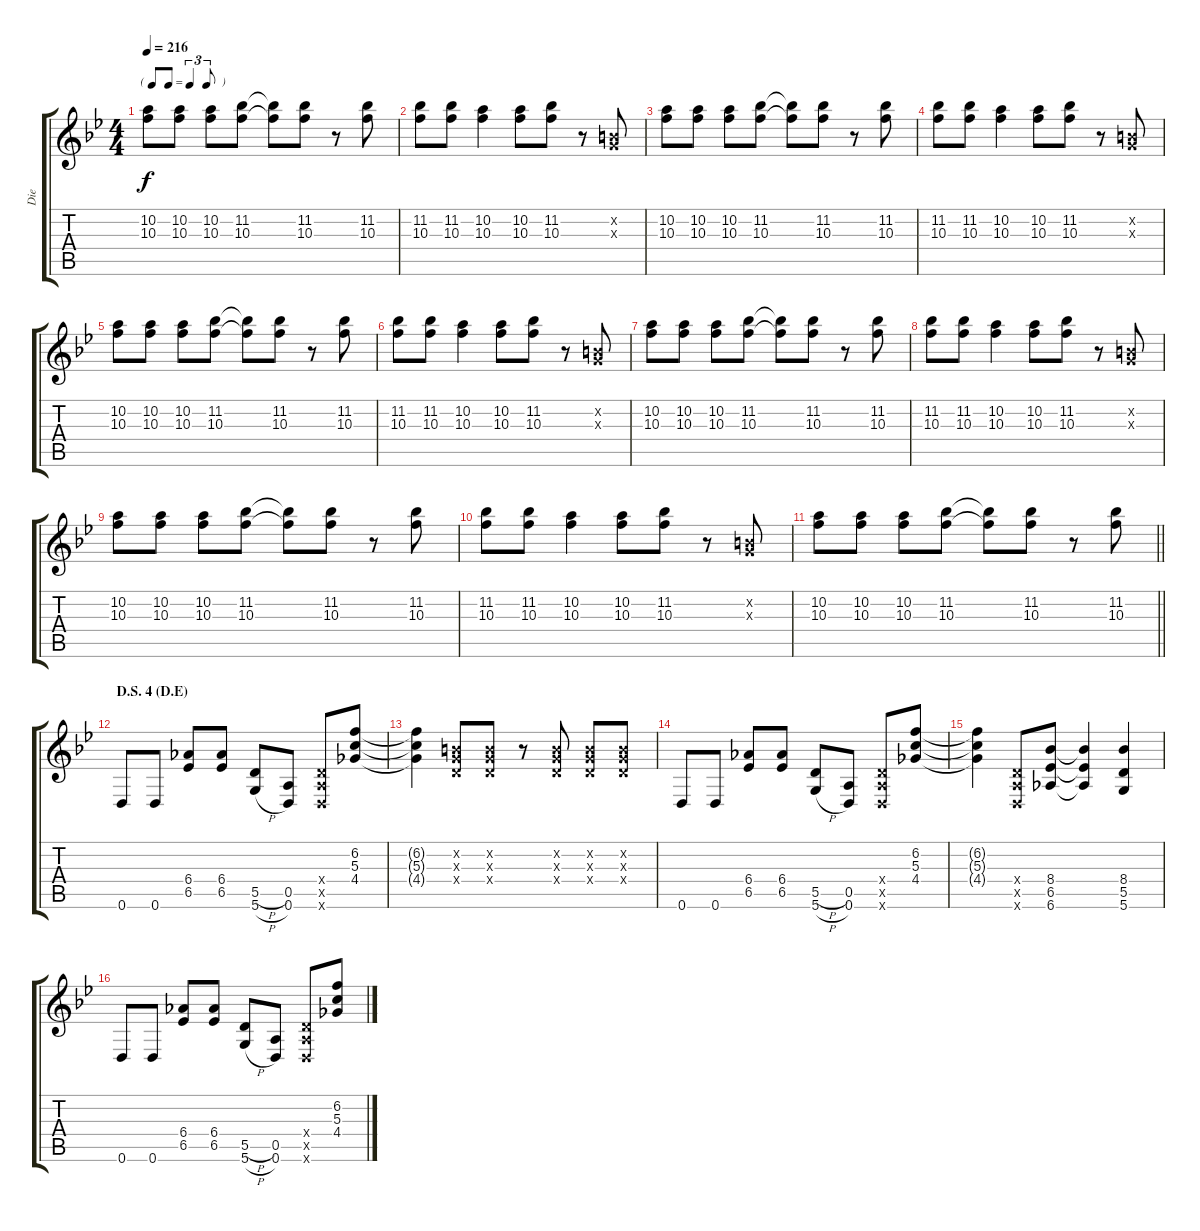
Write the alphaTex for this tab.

\track ("Die" "Die") {instrument distortionguitar}
\staff {score tabs}
\tuning (E4 B3 G3 D3 A2 D2) {hide}
\ts (4 4)
\tf triplet8th
\tempo 216
\clef g2
\ks bb
(10.2 10.3).8{dy f} (10.2 10.3).8 (10.2 10.3).8 (11.2 10.3).8 (11.2{t} 10.3{t}).8 (11.2 10.3).8 r.8 (11.2 10.3).8 |
(11.2 10.3).8 (11.2 10.3).8 (10.2 10.3).4 (10.2 10.3).8 (11.2 10.3).8 r.8 (0.2{x} 0.3{x}).8 |
(10.2 10.3).8 (10.2 10.3).8 (10.2 10.3).8 (11.2 10.3).8 (11.2{t} 10.3{t}).8 (11.2 10.3).8 r.8 (11.2 10.3).8 |
(11.2 10.3).8 (11.2 10.3).8 (10.2 10.3).4 (10.2 10.3).8 (11.2 10.3).8 r.8 (0.2{x} 0.3{x}).8 |
(10.2 10.3).8 (10.2 10.3).8 (10.2 10.3).8 (11.2 10.3).8 (11.2{t} 10.3{t}).8 (11.2 10.3).8 r.8 (11.2 10.3).8 |
(11.2 10.3).8 (11.2 10.3).8 (10.2 10.3).4 (10.2 10.3).8 (11.2 10.3).8 r.8 (0.2{x} 0.3{x}).8 |
(10.2 10.3).8 (10.2 10.3).8 (10.2 10.3).8 (11.2 10.3).8 (11.2{t} 10.3{t}).8 (11.2 10.3).8 r.8 (11.2 10.3).8 |
(11.2 10.3).8 (11.2 10.3).8 (10.2 10.3).4 (10.2 10.3).8 (11.2 10.3).8 r.8 (0.2{x} 0.3{x}).8 |
(10.2 10.3).8 (10.2 10.3).8 (10.2 10.3).8 (11.2 10.3).8 (11.2{t} 10.3{t}).8 (11.2 10.3).8 r.8 (11.2 10.3).8 |
(11.2 10.3).8 (11.2 10.3).8 (10.2 10.3).4 (10.2 10.3).8 (11.2 10.3).8 r.8 (0.2{x} 0.3{x}).8 |
\barLineRight lightlight
(10.2 10.3).8 (10.2 10.3).8 (10.2 10.3).8 (11.2 10.3).8 (11.2{t} 10.3{t}).8 (11.2 10.3).8 r.8 (11.2 10.3).8 |
\section ("" "D.S. 4 (D.E)")
0.6.8 0.6.8 (6.4 6.5).8 (6.4 6.5).8 (5.5{h} 5.6{h}).8 (0.5 0.6).8 (0.4{x} 0.5{x} 0.6{x}).8 (6.2 5.3 4.4).8 |
(6.2{t} 5.3{t} 4.4{t}).4 (0.2{x} 0.3{x} 0.4{x}).8 (0.2{x} 0.3{x} 0.4{x}).8 r.8 (0.2{x} 0.3{x} 0.4{x}).8 (0.2{x} 0.3{x} 0.4{x}).8 (0.2{x} 0.3{x} 0.4{x}).8 |
0.6.8 0.6.8 (6.4 6.5).8 (6.4 6.5).8 (5.5{h} 5.6{h}).8 (0.5 0.6).8 (0.4{x} 0.5{x} 0.6{x}).8 (6.2 5.3 4.4).8 |
(6.2{t} 5.3{t} 4.4{t}).4 (0.4{x} 0.5{x} 0.6{x}).8 (8.4 6.5 6.6).8 (8.4{t} 6.5{t} 6.6{t}).4 (8.4 5.5 5.6).4 |
0.6.8 0.6.8 (6.4 6.5).8 (6.4 6.5).8 (5.5{h} 5.6{h}).8 (0.5 0.6).8 (0.4{x} 0.5{x} 0.6{x}).8 (6.2 5.3 4.4).8
